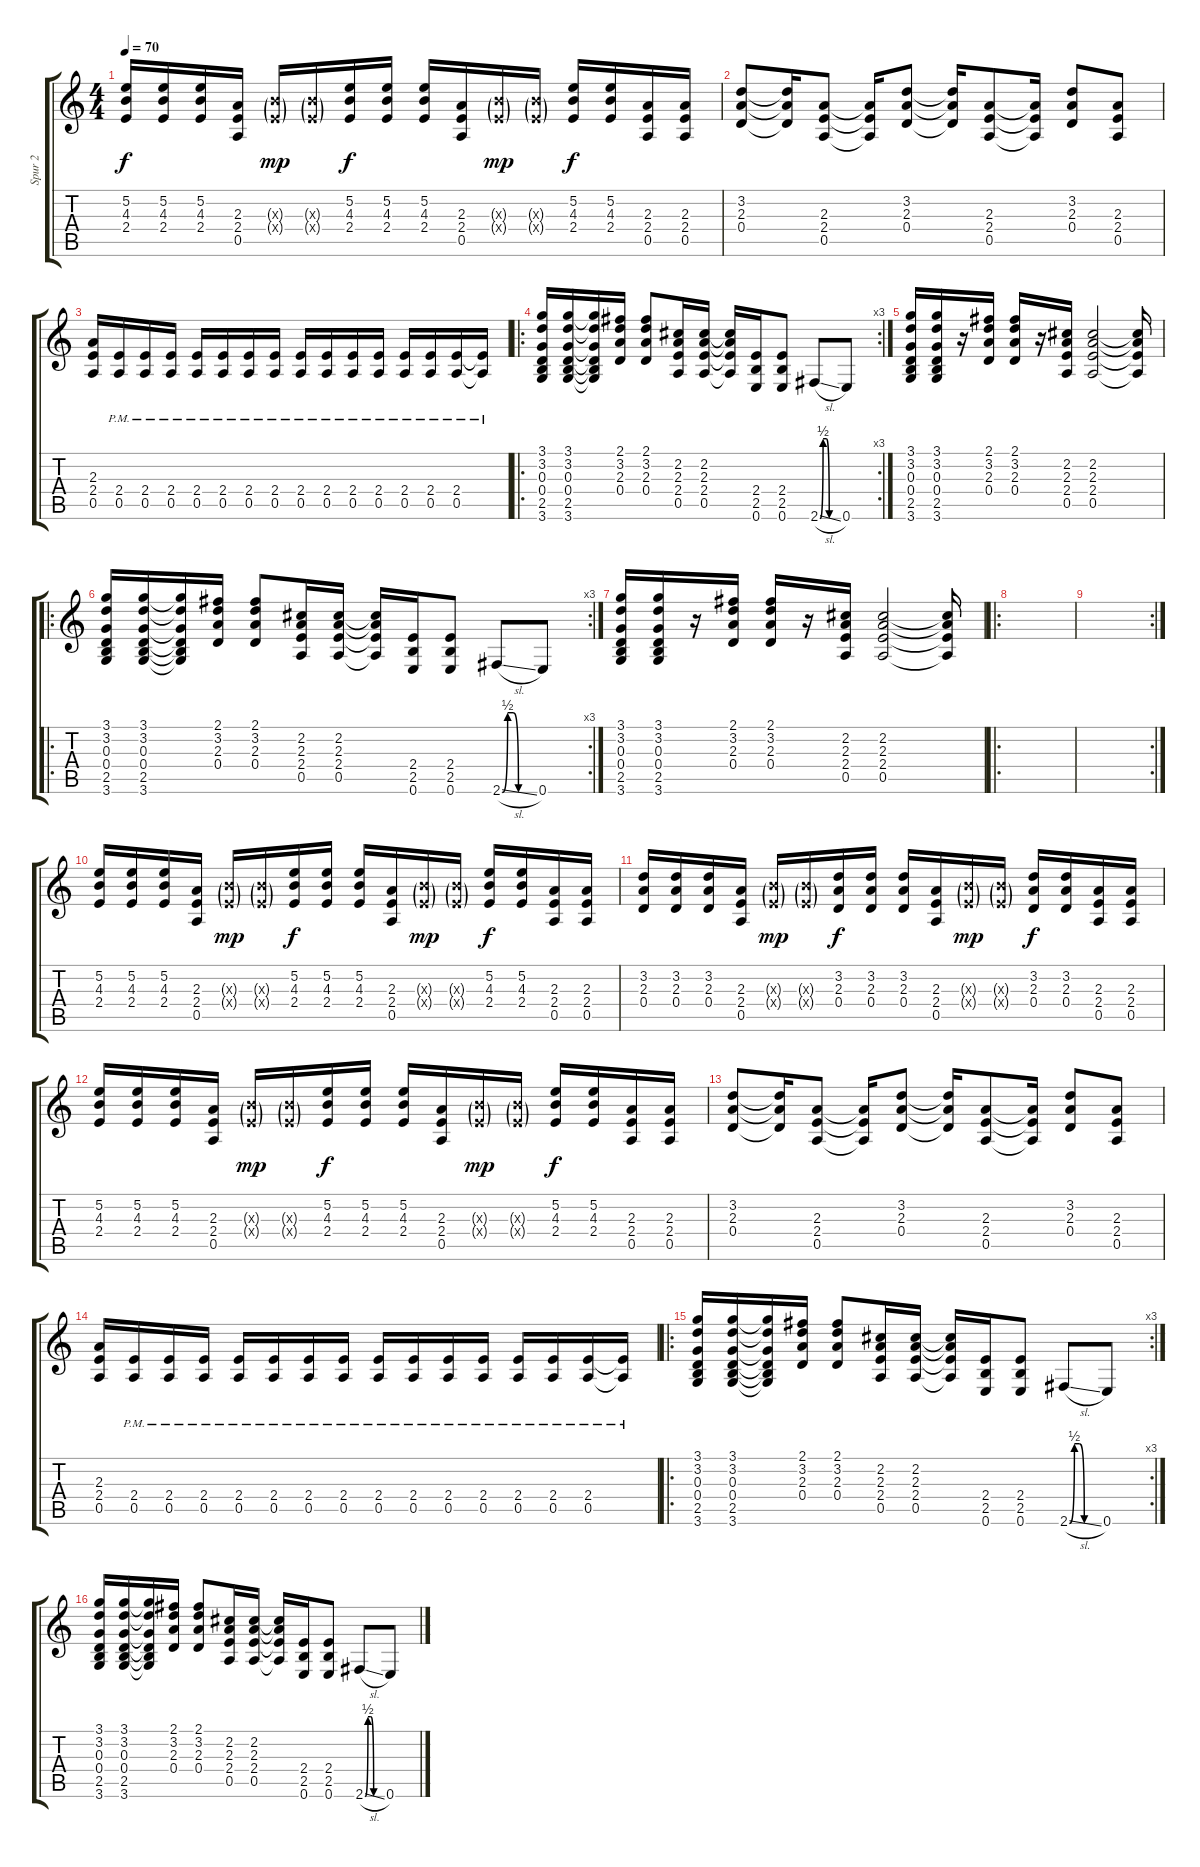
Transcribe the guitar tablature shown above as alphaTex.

\track ("Spur 2" "Spur 2") {instrument distortionguitar}
\staff {score tabs}
\tuning (E4 B3 G3 D3 A2 E2) {hide}
\ts (4 4)
\tempo 70
\clef g2
\ks c
(5.2 4.3 2.4).16{dy f} (5.2 4.3 2.4).16 (5.2 4.3 2.4).16 (2.3 2.4 0.5).16 (4.3{g x} 2.4{g x}).16{dy mp} (4.3{g x} 2.4{g x}).16 (5.2 4.3 2.4).16{dy f} (5.2 4.3 2.4).16 (5.2 4.3 2.4).16 (2.3 2.4 0.5).16 (4.3{g x} 2.4{g x}).16{dy mp} (4.3{g x} 2.4{g x}).16 (5.2 4.3 2.4).16{dy f} (5.2 4.3 2.4).16 (2.3 2.4 0.5).16 (2.3 2.4 0.5).16 |
(3.2 2.3 0.4).8 (3.2{t} 2.3{t} 0.4{t}).16 (2.3 2.4 0.5).8 (2.3{t} 2.4{t} 0.5{t}).16 (3.2 2.3 0.4).8 (3.2{t} 2.3{t} 0.4{t}).16 (2.3 2.4 0.5).8 (2.3{t} 2.4{t} 0.5{t}).16 (3.2 2.3 0.4).8 (2.3 2.4 0.5).8 |
(2.3 2.4 0.5).16 (2.4{pm} 0.5{pm}).16 (2.4{pm} 0.5{pm}).16 (2.4{pm} 0.5{pm}).16 (2.4{pm} 0.5{pm}).16 (2.4{pm} 0.5{pm}).16 (2.4{pm} 0.5{pm}).16 (2.4{pm} 0.5{pm}).16 (2.4{pm} 0.5{pm}).16 (2.4{pm} 0.5{pm}).16 (2.4{pm} 0.5{pm}).16 (2.4{pm} 0.5{pm}).16 (2.4{pm} 0.5{pm}).16 (2.4{pm} 0.5{pm}).16 (2.4{pm} 0.5{pm}).16 (2.4{pm t} 0.5{pm t}).16 |
\ro
\rc 3
(3.1 3.2 0.3 0.4 2.5 3.6).16 (3.1 3.2 0.3 0.4 2.5 3.6).16 (3.1{t} 3.2{t} 0.3{t} 0.4{t} 2.5{t} 3.6{t}).16 (2.1 3.2 2.3 0.4).16 (2.1 3.2 2.3 0.4).8 (2.2 2.3 2.4 0.5).16 (2.2 2.3 2.4 0.5).16 (2.2{t} 2.3{t} 2.4{t} 0.5{t}).16 (2.4 2.5 0.6).16 (2.4 2.5 0.6).8 2.6{be (custom 0 0 10 2 20 2 30 0 60 0) sl}.8 0.6.8 |
(3.1 3.2 0.3 0.4 2.5 3.6).16 (3.1 3.2 0.3 0.4 2.5 3.6).16 r.16 (2.1 3.2 2.3 0.4).16 (2.1 3.2 2.3 0.4).16 r.16 (2.2 2.3 2.4 0.5).16 (2.2 2.3 2.4 0.5).2 (2.2{t} 2.3{t} 2.4{t} 0.5{t}).16 |
\ro
\rc 3
(3.1 3.2 0.3 0.4 2.5 3.6).16 (3.1 3.2 0.3 0.4 2.5 3.6).16 (3.1{t} 3.2{t} 0.3{t} 0.4{t} 2.5{t} 3.6{t}).16 (2.1 3.2 2.3 0.4).16 (2.1 3.2 2.3 0.4).8 (2.2 2.3 2.4 0.5).16 (2.2 2.3 2.4 0.5).16 (2.2{t} 2.3{t} 2.4{t} 0.5{t}).16 (2.4 2.5 0.6).16 (2.4 2.5 0.6).8 2.6{be (custom 0 0 10 2 20 2 30 0 60 0) sl}.8 0.6.8 |
(3.1 3.2 0.3 0.4 2.5 3.6).16 (3.1 3.2 0.3 0.4 2.5 3.6).16 r.16 (2.1 3.2 2.3 0.4).16 (2.1 3.2 2.3 0.4).16 r.16 (2.2 2.3 2.4 0.5).16 (2.2 2.3 2.4 0.5).2 (2.2{t} 2.3{t} 2.4{t} 0.5{t}).16 |
\ro
|
\rc 2
|
(5.2 4.3 2.4).16 (5.2 4.3 2.4).16 (5.2 4.3 2.4).16 (2.3 2.4 0.5).16 (4.3{g x} 2.4{g x}).16{dy mp} (4.3{g x} 2.4{g x}).16 (5.2 4.3 2.4).16{dy f} (5.2 4.3 2.4).16 (5.2 4.3 2.4).16 (2.3 2.4 0.5).16 (4.3{g x} 2.4{g x}).16{dy mp} (4.3{g x} 2.4{g x}).16 (5.2 4.3 2.4).16{dy f} (5.2 4.3 2.4).16 (2.3 2.4 0.5).16 (2.3 2.4 0.5).16 |
(3.2 2.3 0.4).16 (3.2 2.3 0.4).16 (3.2 2.3 0.4).16 (2.3 2.4 0.5).16 (4.3{g x} 2.4{g x}).16{dy mp} (4.3{g x} 2.4{g x}).16 (3.2 2.3 0.4).16{dy f} (3.2 2.3 0.4).16 (3.2 2.3 0.4).16 (2.3 2.4 0.5).16 (4.3{g x} 2.4{g x}).16{dy mp} (4.3{g x} 2.4{g x}).16 (3.2 2.3 0.4).16{dy f} (3.2 2.3 0.4).16 (2.3 2.4 0.5).16 (2.3 2.4 0.5).16 |
(5.2 4.3 2.4).16 (5.2 4.3 2.4).16 (5.2 4.3 2.4).16 (2.3 2.4 0.5).16 (4.3{g x} 2.4{g x}).16{dy mp} (4.3{g x} 2.4{g x}).16 (5.2 4.3 2.4).16{dy f} (5.2 4.3 2.4).16 (5.2 4.3 2.4).16 (2.3 2.4 0.5).16 (4.3{g x} 2.4{g x}).16{dy mp} (4.3{g x} 2.4{g x}).16 (5.2 4.3 2.4).16{dy f} (5.2 4.3 2.4).16 (2.3 2.4 0.5).16 (2.3 2.4 0.5).16 |
(3.2 2.3 0.4).8 (3.2{t} 2.3{t} 0.4{t}).16 (2.3 2.4 0.5).8 (2.3{t} 2.4{t} 0.5{t}).16 (3.2 2.3 0.4).8 (3.2{t} 2.3{t} 0.4{t}).16 (2.3 2.4 0.5).8 (2.3{t} 2.4{t} 0.5{t}).16 (3.2 2.3 0.4).8 (2.3 2.4 0.5).8 |
(2.3 2.4 0.5).16 (2.4{pm} 0.5{pm}).16 (2.4{pm} 0.5{pm}).16 (2.4{pm} 0.5{pm}).16 (2.4{pm} 0.5{pm}).16 (2.4{pm} 0.5{pm}).16 (2.4{pm} 0.5{pm}).16 (2.4{pm} 0.5{pm}).16 (2.4{pm} 0.5{pm}).16 (2.4{pm} 0.5{pm}).16 (2.4{pm} 0.5{pm}).16 (2.4{pm} 0.5{pm}).16 (2.4{pm} 0.5{pm}).16 (2.4{pm} 0.5{pm}).16 (2.4{pm} 0.5{pm}).16 (2.4{pm t} 0.5{pm t}).16 |
\ro
\rc 3
(3.1 3.2 0.3 0.4 2.5 3.6).16 (3.1 3.2 0.3 0.4 2.5 3.6).16 (3.1{t} 3.2{t} 0.3{t} 0.4{t} 2.5{t} 3.6{t}).16 (2.1 3.2 2.3 0.4).16 (2.1 3.2 2.3 0.4).8 (2.2 2.3 2.4 0.5).16 (2.2 2.3 2.4 0.5).16 (2.2{t} 2.3{t} 2.4{t} 0.5{t}).16 (2.4 2.5 0.6).16 (2.4 2.5 0.6).8 2.6{be (custom 0 0 10 2 20 2 30 0 60 0) sl}.8 0.6.8 |
(3.1 3.2 0.3 0.4 2.5 3.6).16 (3.1 3.2 0.3 0.4 2.5 3.6).16 (3.1{t} 3.2{t} 0.3{t} 0.4{t} 2.5{t} 3.6{t}).16 (2.1 3.2 2.3 0.4).16 (2.1 3.2 2.3 0.4).8 (2.2 2.3 2.4 0.5).16 (2.2 2.3 2.4 0.5).16 (2.2{t} 2.3{t} 2.4{t} 0.5{t}).16 (2.4 2.5 0.6).16 (2.4 2.5 0.6).8 2.6{be (custom 0 0 10 2 20 2 30 0 60 0) sl}.8 0.6.8
